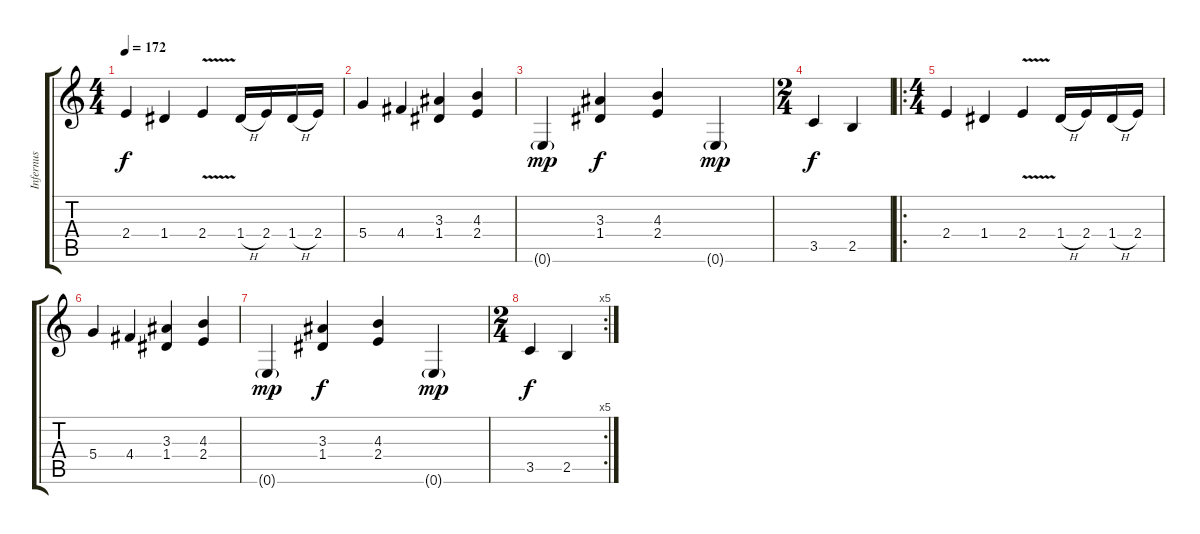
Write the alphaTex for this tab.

\track ("Infernus" "Infernus") {instrument distortionguitar}
\staff {score tabs}
\tuning (E4 B3 G3 D3 A2 E2) {hide}
\ts (4 4)
\tempo 172
\clef g2
\ks c
2.4.4{dy f} 1.4.4 2.4{v}.4 1.4{h}.16 2.4.16 1.4{h}.16 2.4.16 |
5.4.4 4.4.4 (3.3 1.4).4 (4.3 2.4).4 |
0.6{g}.4{dy mp} (3.3 1.4).4{dy f} (4.3 2.4).4 0.6{g}.4{dy mp} |
\ts (2 4)
3.5.4{dy f} 2.5.4 |
\ro
\ts (4 4)
2.4.4 1.4.4 2.4{v}.4 1.4{h}.16 2.4.16 1.4{h}.16 2.4.16 |
5.4.4 4.4.4 (3.3 1.4).4 (4.3 2.4).4 |
0.6{g}.4{dy mp} (3.3 1.4).4{dy f} (4.3 2.4).4 0.6{g}.4{dy mp} |
\rc 5
\ts (2 4)
3.5.4{dy f} 2.5.4
